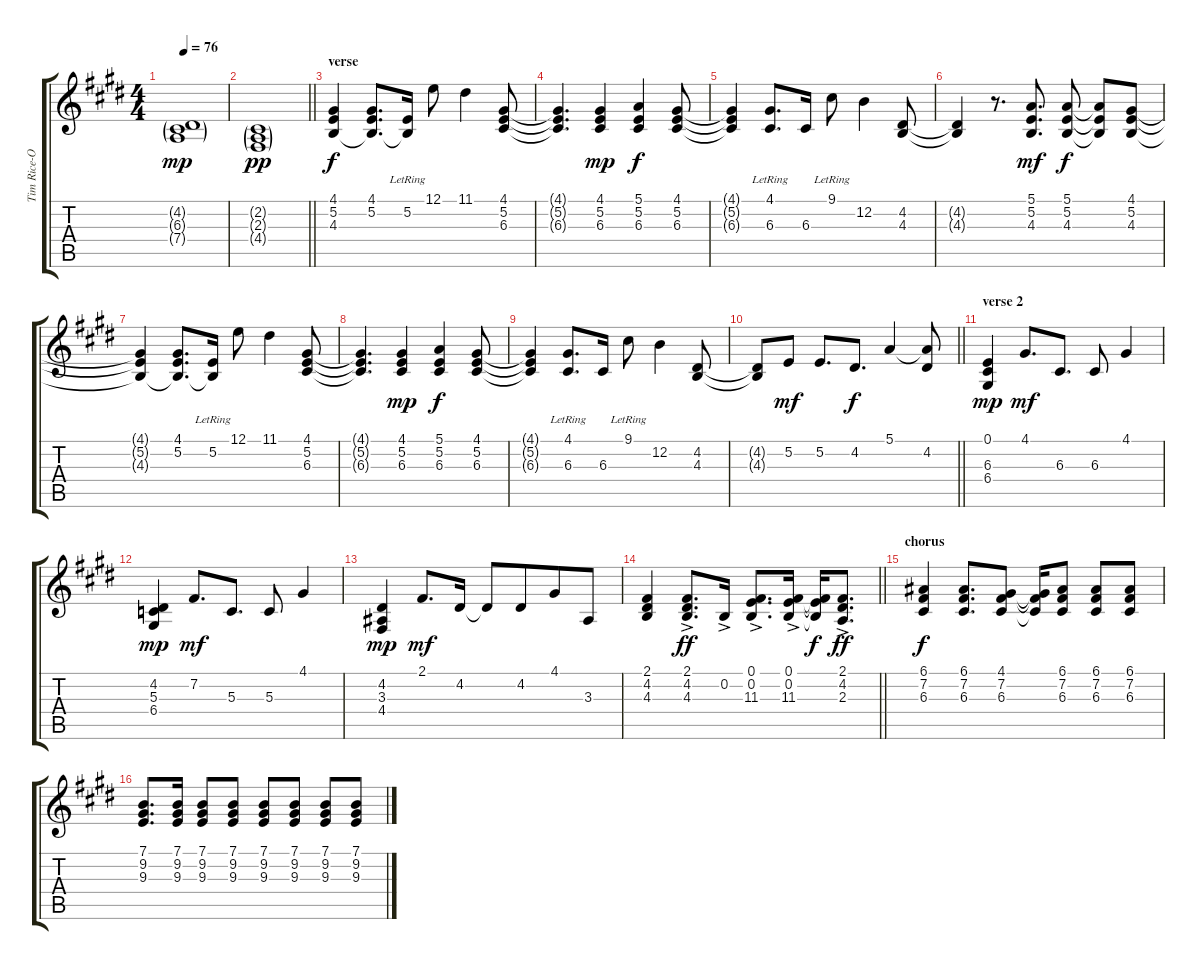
\track ("Tim Rice-Oxley" "Tim Rice-O") {instrument brightacousticpiano}
\staff {score tabs}
\tuning (E4 B3 G3 D3 A2 E2) {hide}
\ts (4 4)
\tempo 76
\clef g2
\ks e
(4.2{g} 6.3{g} 7.4{g}).1{dy mp} |
\barLineRight lightlight
(2.2{g} 2.3{g} 4.4{g}).1{dy pp} |
\section ("" "verse")
(4.1 5.2 4.3).4{dy f} (4.1 5.2 4.3{t}).8{d} (5.2{lr} 4.3{t}).16 12.1.8 11.1.4 (4.1 5.2 6.3).8 |
(4.1{t} 5.2{t} 6.3{t}).4{d} (4.1 5.2 6.3).4{dy mp} (5.1 5.2 6.3).4{dy f} (4.1 5.2 6.3).8 |
(4.1{t} 5.2{t} 6.3{t}).4 (4.1{lr} 6.3{lr}).8{d} 6.3.16 9.1{lr}.8 12.2.4 (4.2 4.3).8 |
(4.2{t} 4.3{t}).4 r.8{d} (5.1 5.2 4.3).8{d dy mf} (5.1 5.2 4.3).8{dy f} (5.1{t} 5.2{t} 4.3{t}).8 (4.1 5.2 4.3).8 |
(4.1{t} 5.2{t} 4.3{t}).4 (4.1 5.2 4.3{t}).8{d} (5.2{lr} 4.3{t}).16 12.1.8 11.1.4 (4.1 5.2 6.3).8 |
(4.1{t} 5.2{t} 6.3{t}).4{d} (4.1 5.2 6.3).4{dy mp} (5.1 5.2 6.3).4{dy f} (4.1 5.2 6.3).8 |
(4.1{t} 5.2{t} 6.3{t}).4 (4.1{lr} 6.3{lr}).8{d} 6.3.16 9.1{lr}.8 12.2.4 (4.2 4.3).8 |
\barLineRight lightlight
(4.2{t} 4.3{t}).8 5.2.8{dy mf} 5.2.8{d} 4.2.8{d dy f} 5.1.4 (5.1{t} 4.2).8 |
\section ("" "verse 2")
(0.1 6.3 6.4).4{dy mp} 4.1.8{d dy mf} 6.3.8{d} 6.3.8 4.1.4 |
(4.2 5.3 6.4).4{dy mp} 7.2.8{d dy mf} 5.3.8{d} 5.3.8 4.1.4 |
(4.2 3.3 4.4).4{dy mp} 2.1.8{d dy mf} 4.2.16 4.2{t}.8 4.2.8{beam merge} 4.1.8 3.3.8 |
\barLineRight lightlight
(2.1 4.2 4.3).4 (2.1{ac} 4.2{ac} 4.3{ac}).8{d dy ff} 0.2{ac}.16 (0.1{ac} 0.2{ac} 11.3{ac}).8{d} (0.1{ac} 0.2{ac} 11.3{ac}).16 (0.1{t} 0.2{t} 11.3{t}).16{dy f} (2.1{ac} 4.2{ac} 2.3{ac}).8{d dy ff} |
\section ("" "chorus")
(6.1 7.2 6.3).4{dy f} (6.1 7.2 6.3).8{d} (4.1 7.2 6.3).8 (4.1{t} 7.2{t} 6.3{t}).16 (6.1 7.2 6.3).8 (6.1 7.2 6.3).8 (6.1 7.2 6.3).8 |
(7.1 9.2 9.3).8{d} (7.1 9.2 9.3).16 (7.1 9.2 9.3).8 (7.1 9.2 9.3).8 (7.1 9.2 9.3).8 (7.1 9.2 9.3).8 (7.1 9.2 9.3).8 (7.1 9.2 9.3).8
